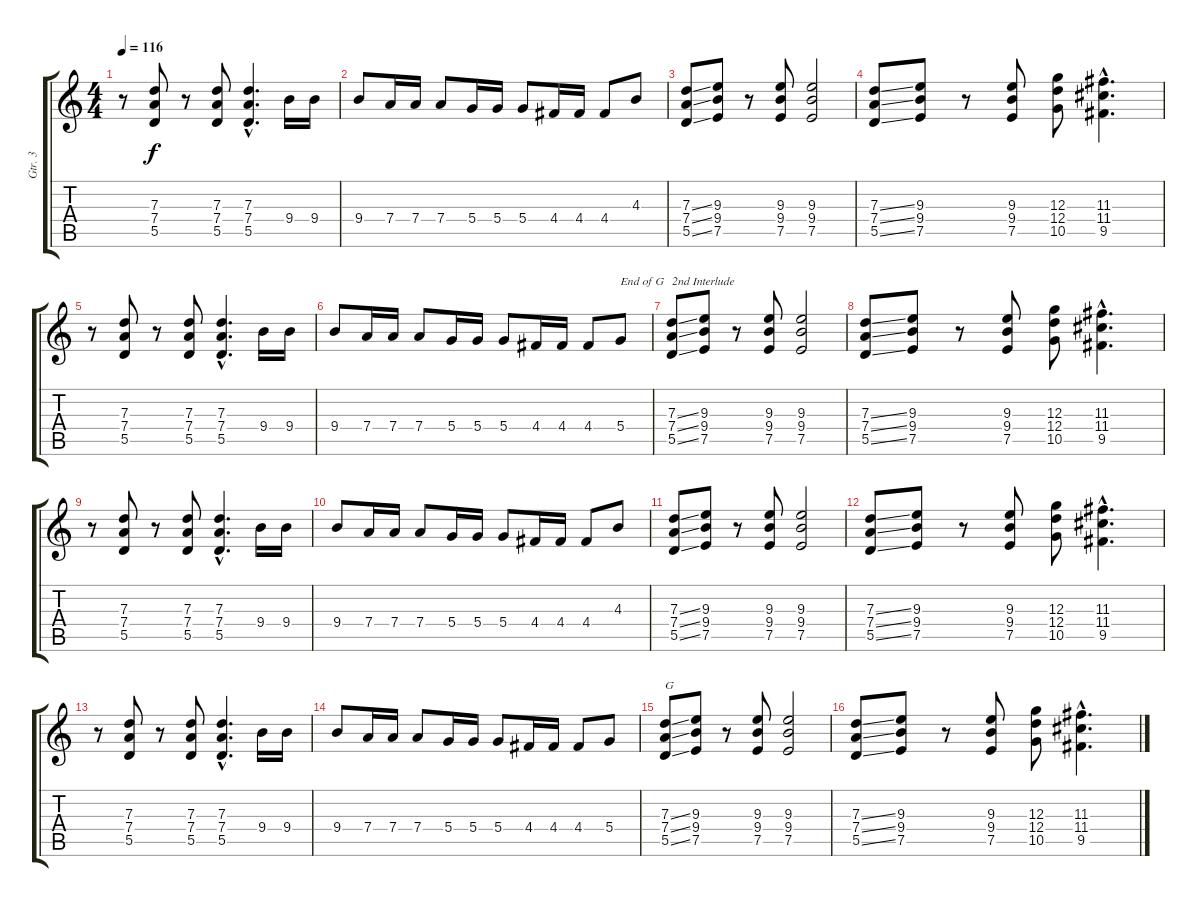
\track ("Gtr. 3" "Gtr. 3") {instrument overdrivenguitar}
\staff {score tabs}
\tuning (E4 B3 G3 D3 A2 E2) {hide}
\ts (4 4)
\tempo 116
\clef g2
\ks c
r.8{dy f} (7.3 7.4 5.5).8 r.8 (7.3 7.4 5.5).8 (7.3{hac} 7.4{hac} 5.5{hac}).4{d} 9.4.16 9.4.16 |
9.4.8 7.4.16 7.4.16 7.4.8 5.4.16 5.4.16 5.4.8 4.4.16 4.4.16 4.4.8 4.3.8 |
(7.3{ss} 7.4{ss} 5.5{ss}).8 (9.3 9.4 7.5).8 r.8 (9.3 9.4 7.5).8 (9.3 9.4 7.5).2 |
(7.3{ss} 7.4{ss} 5.5{ss}).8 (9.3 9.4 7.5).8 r.8 (9.3 9.4 7.5).8 (12.3 12.4 10.5).8 (11.3{hac} 11.4{hac} 9.5{hac}).4{d} |
r.8 (7.3 7.4 5.5).8 r.8 (7.3 7.4 5.5).8 (7.3{hac} 7.4{hac} 5.5{hac}).4{d} 9.4.16 9.4.16 |
9.4.8 7.4.16 7.4.16 7.4.8 5.4.16 5.4.16 5.4.8 4.4.16 4.4.16 4.4.8 5.4.8{txt "End of G"} |
(7.3{ss} 7.4{ss} 5.5{ss}).8{txt "2nd Interlude"} (9.3 9.4 7.5).8 r.8 (9.3 9.4 7.5).8 (9.3 9.4 7.5).2 |
(7.3{ss} 7.4{ss} 5.5{ss}).8 (9.3 9.4 7.5).8 r.8 (9.3 9.4 7.5).8 (12.3 12.4 10.5).8 (11.3{hac} 11.4{hac} 9.5{hac}).4{d} |
r.8 (7.3 7.4 5.5).8 r.8 (7.3 7.4 5.5).8 (7.3{hac} 7.4{hac} 5.5{hac}).4{d} 9.4.16 9.4.16 |
9.4.8 7.4.16 7.4.16 7.4.8 5.4.16 5.4.16 5.4.8 4.4.16 4.4.16 4.4.8 4.3.8 |
(7.3{ss} 7.4{ss} 5.5{ss}).8 (9.3 9.4 7.5).8 r.8 (9.3 9.4 7.5).8 (9.3 9.4 7.5).2 |
(7.3{ss} 7.4{ss} 5.5{ss}).8 (9.3 9.4 7.5).8 r.8 (9.3 9.4 7.5).8 (12.3 12.4 10.5).8 (11.3{hac} 11.4{hac} 9.5{hac}).4{d} |
r.8 (7.3 7.4 5.5).8 r.8 (7.3 7.4 5.5).8 (7.3{hac} 7.4{hac} 5.5{hac}).4{d} 9.4.16 9.4.16 |
9.4.8 7.4.16 7.4.16 7.4.8 5.4.16 5.4.16 5.4.8 4.4.16 4.4.16 4.4.8 5.4.8 |
(7.3{ss} 7.4{ss} 5.5{ss}).8{txt "G"} (9.3 9.4 7.5).8 r.8 (9.3 9.4 7.5).8 (9.3 9.4 7.5).2 |
(7.3{ss} 7.4{ss} 5.5{ss}).8 (9.3 9.4 7.5).8 r.8 (9.3 9.4 7.5).8 (12.3 12.4 10.5).8 (11.3{hac} 11.4{hac} 9.5{hac}).4{d}
